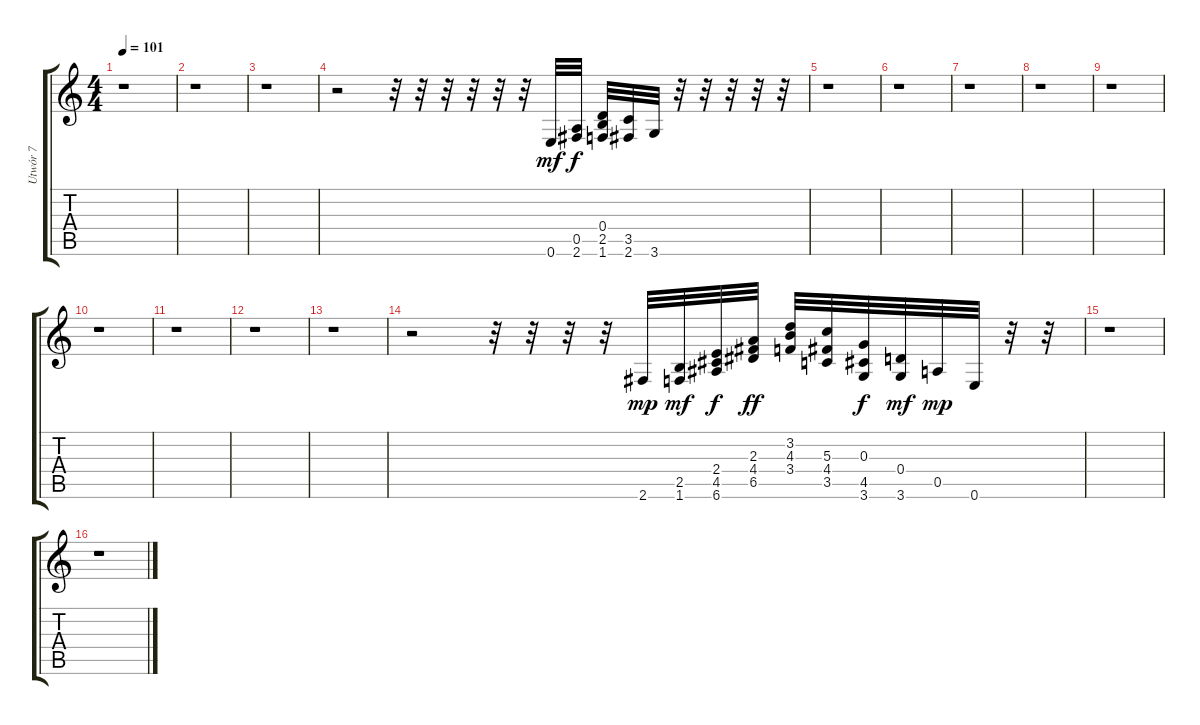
\track ("Utwór 7" "Utwór 7") {instrument synthbass1}
\staff {score tabs}
\tuning (E4 B3 G3 D3 A2 E2) {hide}
\ts (4 4)
\tempo 101
\clef g2
\ks c
r.1{dy mp} |
r.1 |
r.1 |
r.2 r.32 r.32 r.32 r.32 r.32 r.32 0.6.32{dy mf} (0.5 2.6).32{dy f} (0.4 2.5 1.6).32 (3.5 2.6).32 3.6.32 r.32 r.32 r.32 r.32 r.32 |
r.1 |
r.1 |
r.1 |
r.1 |
r.1 |
r.1 |
r.1 |
r.1 |
r.1 |
r.2 r.32 r.32 r.32 r.32 2.6.32{dy mp} (2.5 1.6).32{dy mf} (2.4 4.5 6.6).32{dy f} (2.3 4.4 6.5).32{dy ff} (3.2 4.3 3.4).32 (5.3 4.4 3.5).32 (0.3 4.5 3.6).32{dy f} (0.4 3.6).32{dy mf} 0.5.32{dy mp} 0.6.32 r.32 r.32 |
r.1 |
r.1
